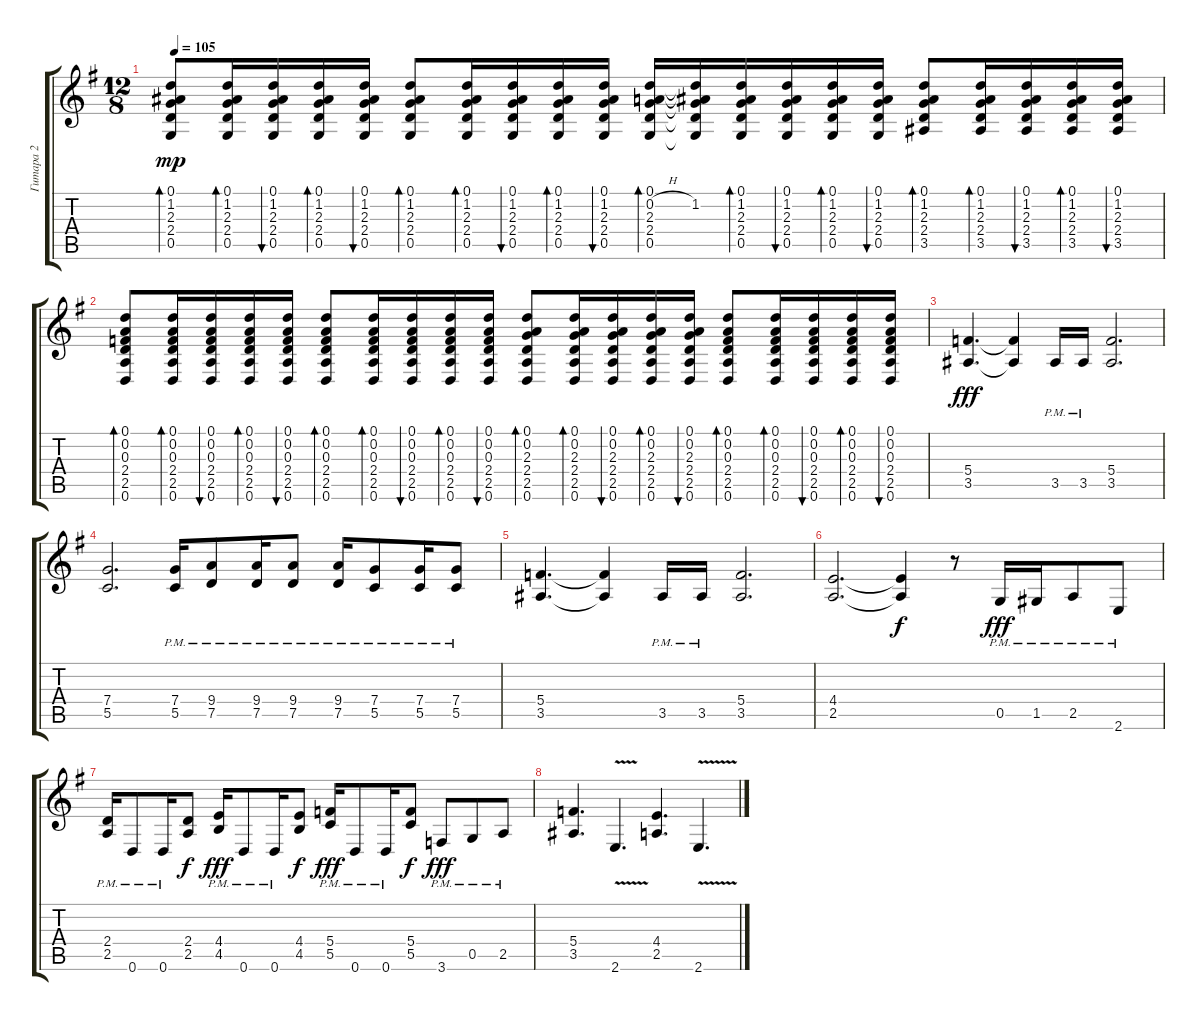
\track ("Гитара 2" "Гитара 2") {instrument acousticguitarsteel}
\staff {score tabs}
\tuning (D4 A3 F3 C3 G2 D2) {hide}
\ts (12 8)
\tempo 105
\clef g2
\ks eminor
(0.1 1.2 2.3 2.4 0.5).8{bd 60 dy mp} (0.1 1.2 2.3 2.4 0.5).16{bd 60} (0.1 1.2 2.3 2.4 0.5).16{bu 60} (0.1 1.2 2.3 2.4 0.5).16{bd 60} (0.1 1.2 2.3 2.4 0.5).16{bu 60} (0.1 1.2 2.3 2.4 0.5).8{bd 60} (0.1 1.2 2.3 2.4 0.5).16{bd 60} (0.1 1.2 2.3 2.4 0.5).16{bu 60} (0.1 1.2 2.3 2.4 0.5).16{bd 60} (0.1 1.2 2.3 2.4 0.5).16{bu 60} (0.1 0.2{h} 2.3 2.4 0.5).16{bd 60} (0.1{t} 1.2 2.3{t} 2.4{t} 0.5{t}).16 (0.1 1.2 2.3 2.4 0.5).16{bd 60} (0.1 1.2 2.3 2.4 0.5).16{bu 60} (0.1 1.2 2.3 2.4 0.5).16{bd 60} (0.1 1.2 2.3 2.4 0.5).16{bu 60} (0.1 1.2 2.3 2.4 3.5).8{bd 60} (0.1 1.2 2.3 2.4 3.5).16{bd 60} (0.1 1.2 2.3 2.4 3.5).16{bu 60} (0.1 1.2 2.3 2.4 3.5).16{bd 60} (0.1 1.2 2.3 2.4 3.5).16{bu 60} |
(0.1 0.2 0.3 2.4 2.5 0.6).8{bd 60} (0.1 0.2 0.3 2.4 2.5 0.6).16{bd 60} (0.1 0.2 0.3 2.4 2.5 0.6).16{bu 60} (0.1 0.2 0.3 2.4 2.5 0.6).16{bd 60} (0.1 0.2 0.3 2.4 2.5 0.6).16{bu 60} (0.1 0.2 0.3 2.4 2.5 0.6).8{bd 60} (0.1 0.2 0.3 2.4 2.5 0.6).16{bd 60} (0.1 0.2 0.3 2.4 2.5 0.6).16{bu 60} (0.1 0.2 0.3 2.4 2.5 0.6).16{bd 60} (0.1 0.2 0.3 2.4 2.5 0.6).16{bu 60} (0.1 0.2 2.3 2.4 2.5 0.6).8{bd 60} (0.1 0.2 2.3 2.4 2.5 0.6).16{bd 60} (0.1 0.2 2.3 2.4 2.5 0.6).16{bu 60} (0.1 0.2 2.3 2.4 2.5 0.6).16{bd 60} (0.1 0.2 2.3 2.4 2.5 0.6).16{bu 60} (0.1 0.2 0.3 2.4 2.5 0.6).8{bd 60} (0.1 0.2 0.3 2.4 2.5 0.6).16{bd 60} (0.1 0.2 0.3 2.4 2.5 0.6).16{bu 60} (0.1 0.2 0.3 2.4 2.5 0.6).16{bd 60} (0.1 0.2 0.3 2.4 2.5 0.6).16{bu 60} |
(5.4 3.5).4{d dy fff instrument distortionguitar} (5.4{t} 3.5{t}).4 3.5{pm}.16 3.5{pm}.16 (5.4 3.5).2{d} |
(7.4 5.5).2{d instrument distortionguitar} (7.4{pm} 5.5{pm}).16 (9.4{pm} 7.5{pm}).8 (9.4{pm} 7.5{pm}).16 (9.4{pm} 7.5{pm}).8 (9.4{pm} 7.5{pm}).16 (7.4{pm} 5.5{pm}).8 (7.4{pm} 5.5).16 (7.4{pm} 5.5{pm}).8 |
(5.4 3.5).4{d instrument distortionguitar} (5.4{t} 3.5{t}).4 3.5{pm}.16 3.5{pm}.16 (5.4 3.5).2{d} |
(4.4 2.5).2{d instrument distortionguitar} (4.4{t} 2.5{t}).4{dy f} r.8 0.5{pm}.16{dy fff} 1.5{pm}.16 2.5{pm}.8 2.6{pm}.8 |
(2.4{pm} 2.5{pm}).16{instrument distortionguitar} 0.6{pm}.8 0.6{pm}.16 (2.4 2.5).8{dy f} (4.4{pm} 4.5{pm}).16{dy fff} 0.6{pm}.8 0.6{pm}.16 (4.4 4.5).8{dy f} (5.4{pm} 5.5{pm}).16{dy fff} 0.6{pm}.8 0.6{pm}.16 (5.4 5.5).8{dy f} 3.6{pm}.8{dy fff} 0.5{pm}.8 2.5{pm}.8 |
(5.4 3.5).4{d instrument distortionguitar} 2.6{v}.4{d} (4.4 2.5).4{d} 2.6{v}.4{d}
